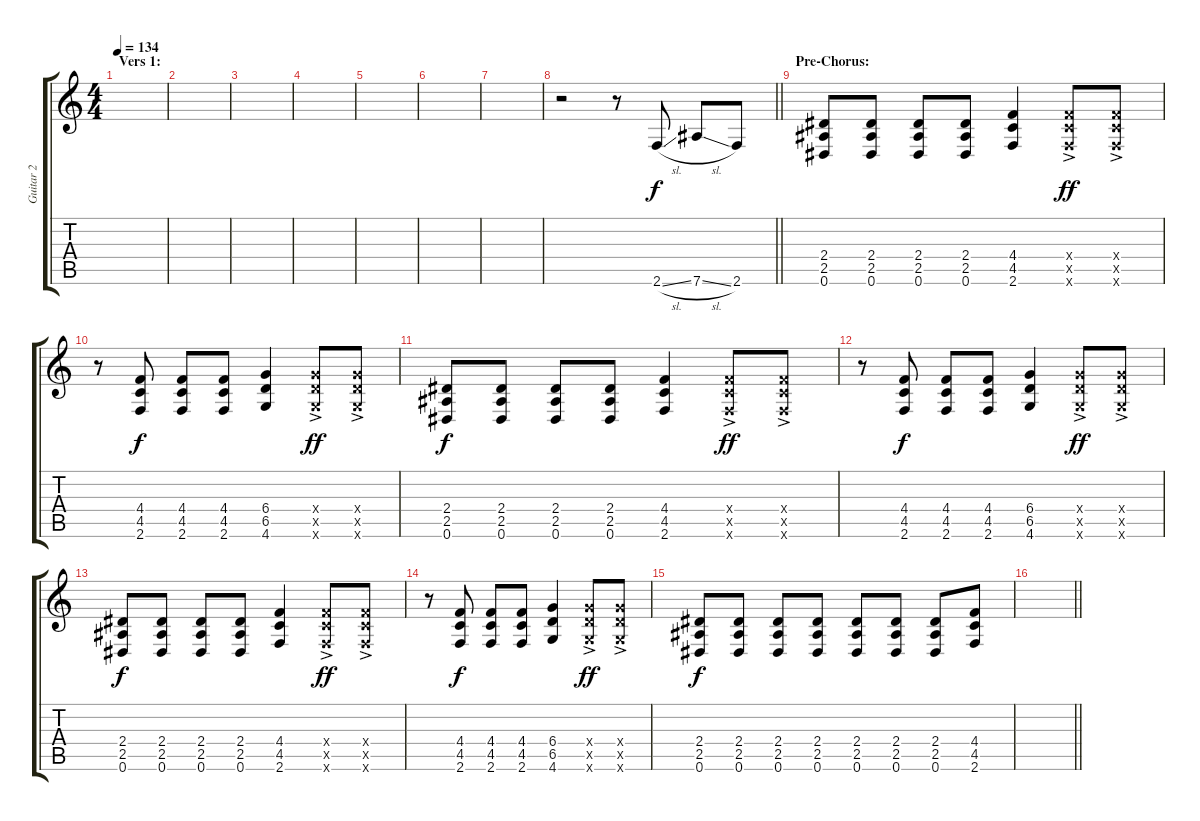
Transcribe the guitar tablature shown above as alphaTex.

\track ("Guitar 2" "Guitar 2") {instrument overdrivenguitar}
\staff {score tabs}
\tuning (Eb4 Bb3 Gb3 Db3 Ab2 Eb2) {hide}
\ts (4 4)
\section ("" "Vers 1:")
\tempo 134
\clef g2
\ks c
|
|
|
|
|
|
|
\barLineRight lightlight
r.2 r.8 2.6{sl}.8 7.6{sl}.8 2.6.8 |
\section ("" "Pre-Chorus:")
(2.4 2.5 0.6).8 (2.4 2.5 0.6).8 (2.4 2.5 0.6).8 (2.4 2.5 0.6).8 (4.4 4.5 2.6).4 (4.4{ac x} 4.5{ac x} 2.6{ac x}).8{dy ff} (4.4{ac x} 4.5{ac x} 2.6{ac x}).8 |
r.8 (4.4 4.5 2.6).8{dy f} (4.4 4.5 2.6).8 (4.4 4.5 2.6).8 (6.4 6.5 4.6).4 (6.4{ac x} 6.5{ac x} 4.6{ac x}).8{dy ff} (6.4{ac x} 6.5{ac x} 4.6{ac x}).8 |
(2.4 2.5 0.6).8{dy f} (2.4 2.5 0.6).8 (2.4 2.5 0.6).8 (2.4 2.5 0.6).8 (4.4 4.5 2.6).4 (4.4{ac x} 4.5{ac x} 2.6{ac x}).8{dy ff} (4.4{ac x} 4.5{ac x} 2.6{ac x}).8 |
r.8 (4.4 4.5 2.6).8{dy f} (4.4 4.5 2.6).8 (4.4 4.5 2.6).8 (6.4 6.5 4.6).4 (6.4{ac x} 6.5{ac x} 4.6{ac x}).8{dy ff} (6.4{ac x} 6.5{ac x} 4.6{ac x}).8 |
(2.4 2.5 0.6).8{dy f} (2.4 2.5 0.6).8 (2.4 2.5 0.6).8 (2.4 2.5 0.6).8 (4.4 4.5 2.6).4 (4.4{ac x} 4.5{ac x} 2.6{ac x}).8{dy ff} (4.4{ac x} 4.5{ac x} 2.6{ac x}).8 |
r.8 (4.4 4.5 2.6).8{dy f} (4.4 4.5 2.6).8 (4.4 4.5 2.6).8 (6.4 6.5 4.6).4 (6.4{ac x} 6.5{ac x} 4.6{ac x}).8{dy ff} (6.4{ac x} 6.5{ac x} 4.6{ac x}).8 |
(2.4 2.5 0.6).8{dy f} (2.4 2.5 0.6).8 (2.4 2.5 0.6).8 (2.4 2.5 0.6).8 (2.4 2.5 0.6).8 (2.4 2.5 0.6).8 (2.4 2.5 0.6).8 (4.4 4.5 2.6).8 |
\barLineRight lightlight
